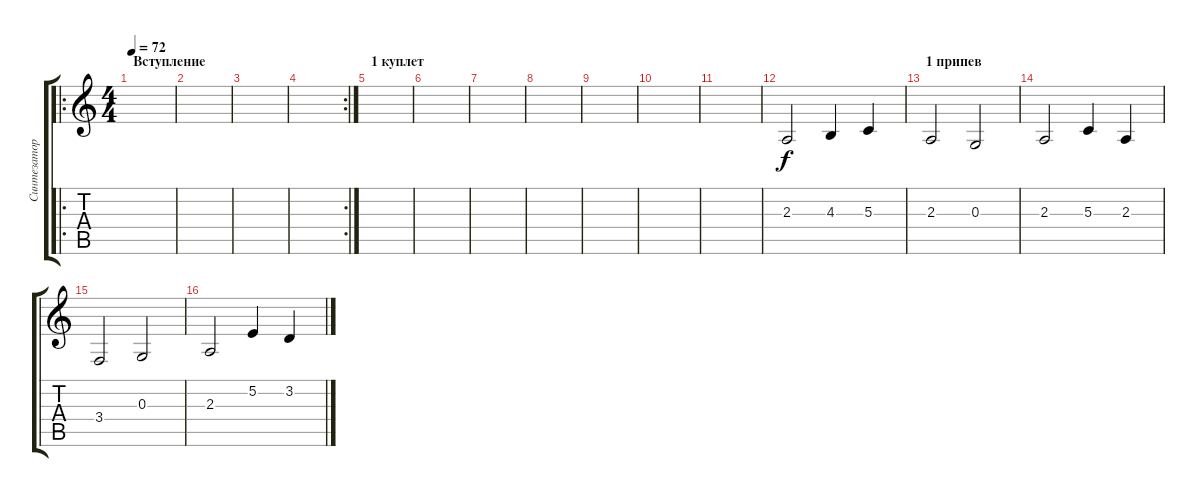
\track ("Синтезатор" "Синтезатор") {instrument stringensemble1}
\staff {score tabs}
\tuning (E4 B3 G3 D3 A2 E2) {hide}
\ro
\ts (4 4)
\section ("" "Вступление")
\tempo 72
\clef g2
\ks c
|
|
|
\rc 2
|
\section ("" "1 куплет")
|
|
|
|
|
|
|
2.3.2 4.3.4 5.3.4 |
\section ("" "1 припев")
2.3.2 0.3.2 |
2.3.2 5.3.4 2.3.4 |
3.4.2 0.3.2 |
2.3.2 5.2.4 3.2.4
